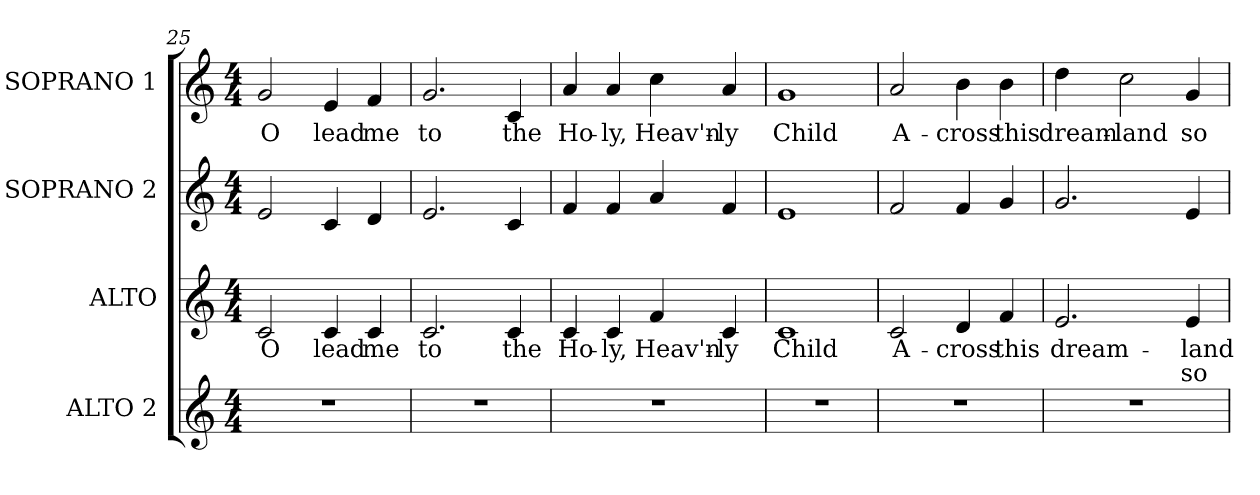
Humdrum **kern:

**kern	**kern	**text	**text	**kern	**kern	**text
*part4	*part3	*part3	*part3	*part2	*part1	*part1
*staff4	*staff3	*staff3	*staff3	*staff2	*staff1	*staff1
*I"ALTO 2	*I"ALTO	*	*	*I"SOPRANO 2	*I"SOPRANO 1	*
*I'A.	*I'A.	*	*	*I'S.	*I'S.	*
!!LO:PB:g=z
*clefG2	*clefG2	*	*	*clefG2	*clefG2	*
*k[]	*k[]	*	*	*k[]	*k[]	*
*C:	*C:	*	*	*C:	*C:	*
*M4/4	*M4/4	*	*	*M4/4	*M4/4	*
=25	=25	=25	=25	=25	=25	=25
!	!	!LO:LY:b:color=#000000	!	!	!	!
!	!	!	!	!	!	!LO:LY:b:color=#000000
1r	2ci/	O	.	2ei/	2gi/	O
!	!	!LO:LY:b:color=#000000	!	!	!	!
!	!	!	!	!	!	!LO:LY:b:color=#000000
.	4ci/	lead	.	4ci/	4ei/	lead
!	!	!LO:LY:b:color=#000000	!	!	!	!
!	!	!	!	!	!	!LO:LY:b:color=#000000
.	4ci/	me	.	4di/	4fi/	me
=26	=26	=26	=26	=26	=26	=26
!	!	!LO:LY:b:color=#000000	!	!	!	!
!	!	!	!	!	!	!LO:LY:b:color=#000000
1r	2.ci/	to	.	2.ei/	2.gi/	to
!	!	!LO:LY:b:color=#000000	!	!	!	!
!	!	!	!	!	!	!LO:LY:b:color=#000000
.	4ci/	the	.	4ci/	4ci/	the
=27	=27	=27	=27	=27	=27	=27
!	!	!LO:LY:b:color=#000000	!	!	!	!
!	!	!	!	!	!	!LO:LY:b:color=#000000
1r	4ci/	Ho-	.	4fi/	4ai/	Ho-
!	!	!LO:LY:b:color=#000000	!	!	!	!
!	!	!	!	!	!	!LO:LY:b:color=#000000
.	4ci/	-ly,	.	4fi/	4ai/	-ly,
!	!	!LO:LY:b:color=#000000	!	!	!	!
!	!	!	!	!	!	!LO:LY:b:color=#000000
.	4fi/	Heav'n-	.	4ai/	4cci\	Heav'n-
!	!	!LO:LY:b:color=#000000	!	!	!	!
!	!	!	!	!	!	!LO:LY:b:color=#000000
.	4ci/	-ly	.	4fi/	4ai/	-ly
=28	=28	=28	=28	=28	=28	=28
!	!	!LO:LY:b:color=#000000	!	!	!	!
!	!	!	!	!	!	!LO:LY:b:color=#000000
1r	1ci	Child	.	1ei	1gi	Child
!!LO:LB:g=z
=29	=29	=29	=29	=29	=29	=29
!	!	!LO:LY:b:color=#000000	!	!	!	!
!	!	!	!	!	!	!LO:LY:b:color=#000000
1r	2ci/	A-	.	2fi/	2ai/	A-
!	!	!LO:LY:b:color=#000000	!	!	!	!
!	!	!	!	!	!	!LO:LY:b:color=#000000
.	4di/	-cross	.	4fi/	4bi\	-cross
!	!	!LO:LY:b:color=#000000	!	!	!	!
!	!	!	!	!	!	!LO:LY:b:color=#000000
.	4fi/	this	.	4gi/	4bi\	this
=30	=30	=30	=30	=30	=30	=30
!	!	!LO:LY:b:color=#000000	!	!	!	!
!	!	!	!	!	!	!LO:LY:b:color=#000000
1r	2.ei/	dream-	.	2.gi/	4ddi\	dream-
!	!	!	!	!	!	!LO:LY:b:color=#000000
.	.	.	.	.	2cci\	-land
!	!	!LO:LY:b:color=#000000	!LO:LY:b:color=#000000	!	!	!
!	!	!	!	!	!	!LO:LY:b:color=#000000
.	4ei/	-land	so	4ei/	4gi/	so
=	=	=	=	=	=	=
*-	*-	*-	*-	*-	*-	*-
